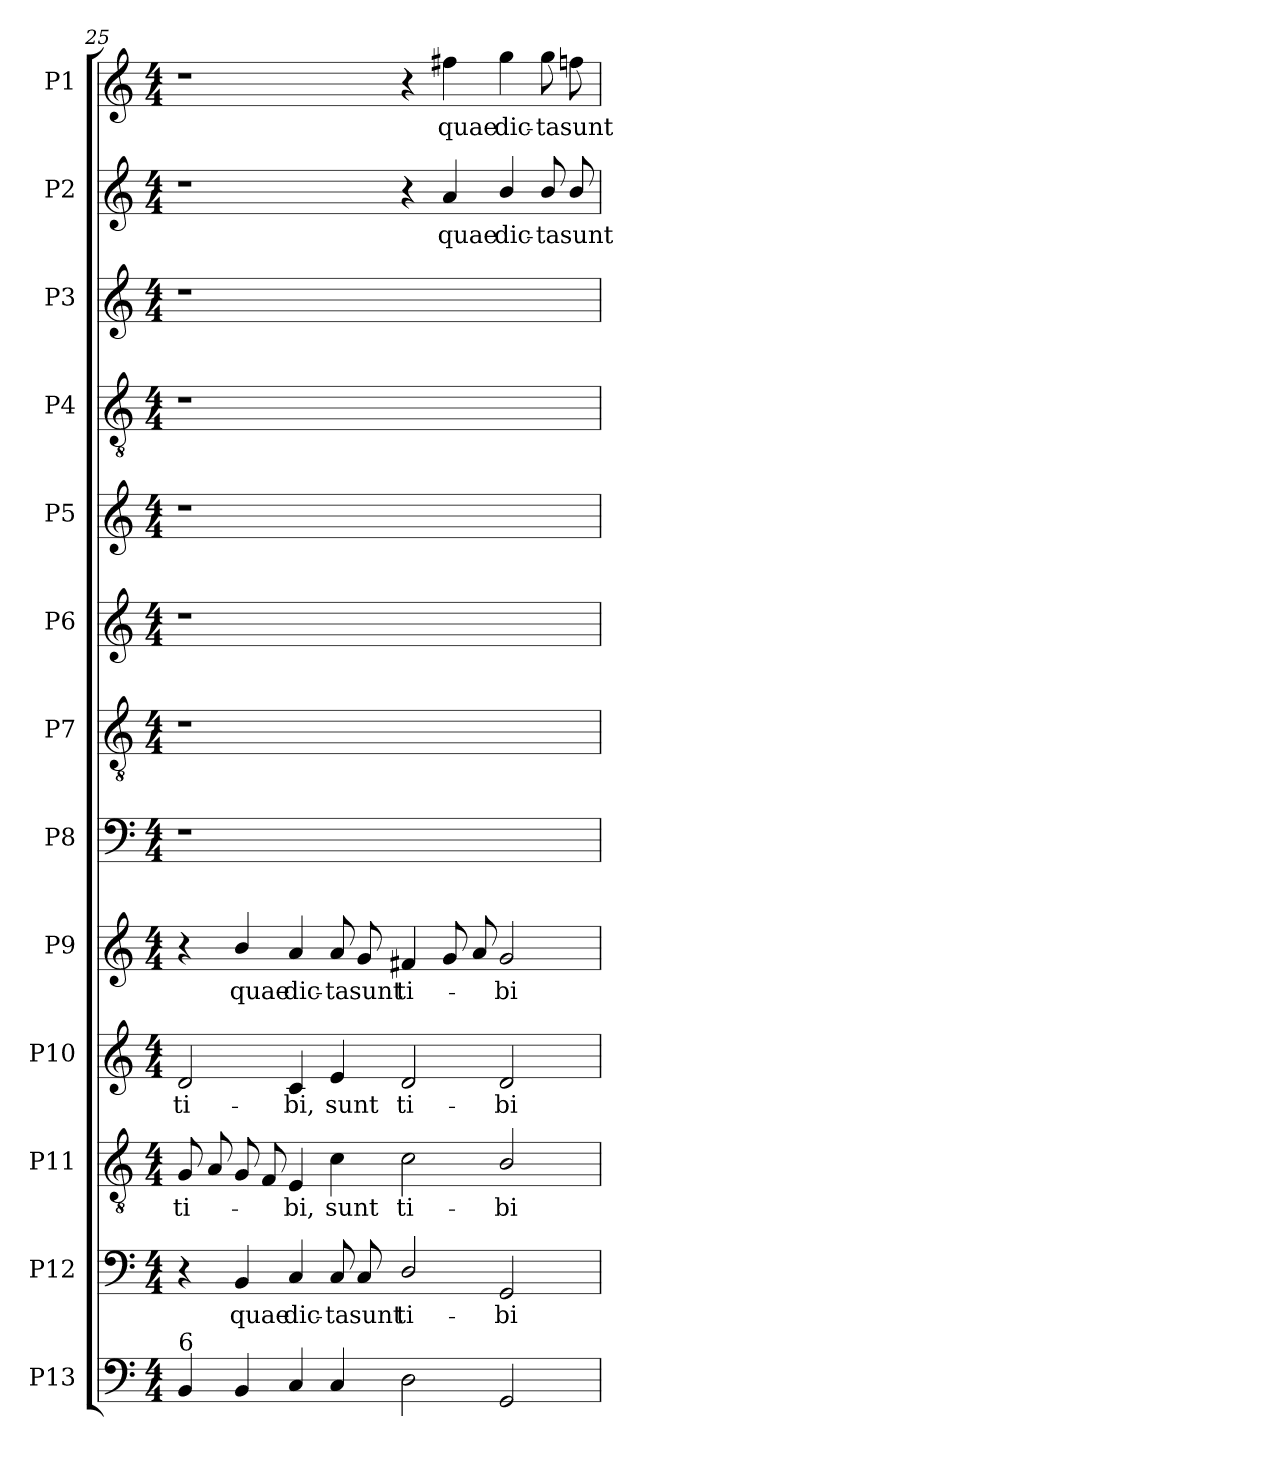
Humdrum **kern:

**kern	**kern	**text	**kern	**text	**kern	**text	**kern	**text	**kern	**kern	**kern	**kern	**kern	**kern	**kern	**text	**kern	**text
*part13	*part12	*part12	*part11	*part11	*part10	*part10	*part9	*part9	*part8	*part7	*part6	*part5	*part4	*part3	*part2	*part2	*part1	*part1
*staff13	*staff12	*staff12	*staff11	*staff11	*staff10	*staff10	*staff9	*staff9	*staff8	*staff7	*staff6	*staff5	*staff4	*staff3	*staff2	*staff2	*staff1	*staff1
*I"P13	*I"P12	*	*I"P11	*	*I"P10	*	*I"P9	*	*I"P8	*I"P7	*I"P6	*I"P5	*I"P4	*I"P3	*I"P2	*	*I"P1	*
!!LO:PB:g=z
*clefF4	*clefF4	*	*clefGv2	*	*clefG2	*	*clefG2	*	*clefF4	*clefGv2	*clefG2	*clefG2	*clefGv2	*clefG2	*clefG2	*	*clefG2	*
*	*	*	*ITrd7c12	*	*	*	*	*	*	*ITrd7c12	*	*	*ITrd7c12	*	*	*	*	*
*k[]	*k[]	*	*k[]	*	*k[]	*	*k[]	*	*k[]	*k[]	*k[]	*k[]	*k[]	*k[]	*k[]	*	*k[]	*
*C:	*C:	*	*C:	*	*C:	*	*C:	*	*C:	*C:	*C:	*C:	*C:	*C:	*C:	*	*C:	*
*M4/4	*M4/4	*	*M4/4	*	*M4/4	*	*M4/4	*	*M4/4	*M4/4	*M4/4	*M4/4	*M4/4	*M4/4	*M4/4	*	*M4/4	*
=25	=25	=25	=25	=25	=25	=25	=25	=25	=25	=25	=25	=25	=25	=25	=25	=25	=25	=25
!	!	!	!	!LO:LY:b:color=#000000	!	!	!	!	!	!	!	!	!	!	!	!	!	!
!LO:TX:a:t=6	!	!	!	!	!	!	!	!	!	!	!	!	!	!	!	!	!	!
!	!	!	!	!	!	!LO:LY:b:color=#000000	!	!	!LO:N:vis=1	!LO:N:vis=1	!LO:N:vis=1	!LO:N:vis=1	!LO:N:vis=1	!LO:N:vis=1	!	!	!	!
4BBi/	4r	.	8GGi/	ti-	2di/	ti-	4r	.	1r	1r	1r	1r	1r	1r	1r	.	1r	.
.	.	.	8AAi/	.	.	.	.	.	.	.	.	.	.	.	.	.	.	.
!	!	!LO:LY:b:color=#000000	!	!	!	!	!	!	!	!	!	!	!	!	!	!	!	!
!	!	!	!	!	!	!	!	!LO:LY:b:color=#000000	!	!	!	!	!	!	!	!	!	!
4BBi/	4BBi/	quae	8GGi/	.	.	.	4bi/	quae	.	.	.	.	.	.	.	.	.	.
.	.	.	8FFi/	.	.	.	.	.	.	.	.	.	.	.	.	.	.	.
!	!	!LO:LY:b:color=#000000	!	!	!	!	!	!	!	!	!	!	!	!	!	!	!	!
!	!	!	!	!LO:LY:b:color=#000000	!	!	!	!	!	!	!	!	!	!	!	!	!	!
!	!	!	!	!	!	!LO:LY:b:color=#000000	!	!	!	!	!	!	!	!	!	!	!	!
!	!	!	!	!	!	!	!	!LO:LY:b:color=#000000	!	!	!	!	!	!	!	!	!	!
4Ci/	4Ci/	dic-	4EEi/	-bi,	4ci/	-bi,	4ai/	dic-	.	.	.	.	.	.	.	.	.	.
!	!	!LO:LY:b:color=#000000	!	!	!	!	!	!	!	!	!	!	!	!	!	!	!	!
!	!	!	!	!LO:LY:b:color=#000000	!	!	!	!	!	!	!	!	!	!	!	!	!	!
!	!	!	!	!	!	!LO:LY:b:color=#000000	!	!	!	!	!	!	!	!	!	!	!	!
!	!	!	!	!	!	!	!	!LO:LY:b:color=#000000	!	!	!	!	!	!	!	!	!	!
4Ci/	8Ci/	-ta	4Ci\	sunt	4ei/	sunt	8ai/	-ta	.	.	.	.	.	.	.	.	.	.
!	!	!LO:LY:b:color=#000000	!	!	!	!	!	!	!	!	!	!	!	!	!	!	!	!
!	!	!	!	!	!	!	!	!LO:LY:b:color=#000000	!	!	!	!	!	!	!	!	!	!
.	8Ci/	sunt	.	.	.	.	8gi/	sunt	.	.	.	.	.	.	.	.	.	.
!	!	!LO:LY:b:color=#000000	!	!	!	!	!	!	!	!	!	!	!	!	!	!	!	!
!	!	!	!	!LO:LY:b:color=#000000	!	!	!	!	!	!	!	!	!	!	!	!	!	!
!	!	!	!	!	!	!LO:LY:b:color=#000000	!	!	!	!	!	!	!	!	!	!	!	!
!	!	!	!	!	!	!	!	!LO:LY:b:color=#000000	!	!	!	!	!	!	!	!	!	!
2Di\	2Di/	ti-	2Ci\	ti-	2di/	ti-	4f#Xi/	ti-	1ryy	1ryy	1ryy	1ryy	1ryy	1ryy	4r	.	4r	.
!	!	!	!	!	!	!	!	!	!	!	!	!	!	!	!	!LO:LY:b:color=#000000	!	!
!	!	!	!	!	!	!	!	!	!	!	!	!	!	!	!	!	!	!LO:LY:b:color=#000000
.	.	.	.	.	.	.	8gi/	.	.	.	.	.	.	.	4ai/	quae	4ff#Xi\	quae
.	.	.	.	.	.	.	8ai/	.	.	.	.	.	.	.	.	.	.	.
!	!	!LO:LY:b:color=#000000	!	!	!	!	!	!	!	!	!	!	!	!	!	!	!	!
!	!	!	!	!LO:LY:b:color=#000000	!	!	!	!	!	!	!	!	!	!	!	!	!	!
!	!	!	!	!	!	!LO:LY:b:color=#000000	!	!	!	!	!	!	!	!	!	!	!	!
!	!	!	!	!	!	!	!	!LO:LY:b:color=#000000	!	!	!	!	!	!	!	!	!	!
!	!	!	!	!	!	!	!	!	!	!	!	!	!	!	!	!LO:LY:b:color=#000000	!	!
!	!	!	!	!	!	!	!	!	!	!	!	!	!	!	!	!	!	!LO:LY:b:color=#000000
2GGi/	2GGi/	-bi	2BBi/	-bi	2di/	-bi	2gi/	-bi	.	.	.	.	.	.	4bi/	dic-	4ggi\	dic-
!	!	!	!	!	!	!	!	!	!	!	!	!	!	!	!	!LO:LY:b:color=#000000	!	!
!	!	!	!	!	!	!	!	!	!	!	!	!	!	!	!	!	!	!LO:LY:b:color=#000000
.	.	.	.	.	.	.	.	.	.	.	.	.	.	.	8bi/	-ta	8ggi\	-ta
!	!	!	!	!	!	!	!	!	!	!	!	!	!	!	!	!LO:LY:b:color=#000000	!	!
!	!	!	!	!	!	!	!	!	!	!	!	!	!	!	!	!	!	!LO:LY:b:color=#000000
.	.	.	.	.	.	.	.	.	.	.	.	.	.	.	8bi/	sunt	8ffni\	sunt
=	=	=	=	=	=	=	=	=	=	=	=	=	=	=	=	=	=	=
*-	*-	*-	*-	*-	*-	*-	*-	*-	*-	*-	*-	*-	*-	*-	*-	*-	*-	*-
